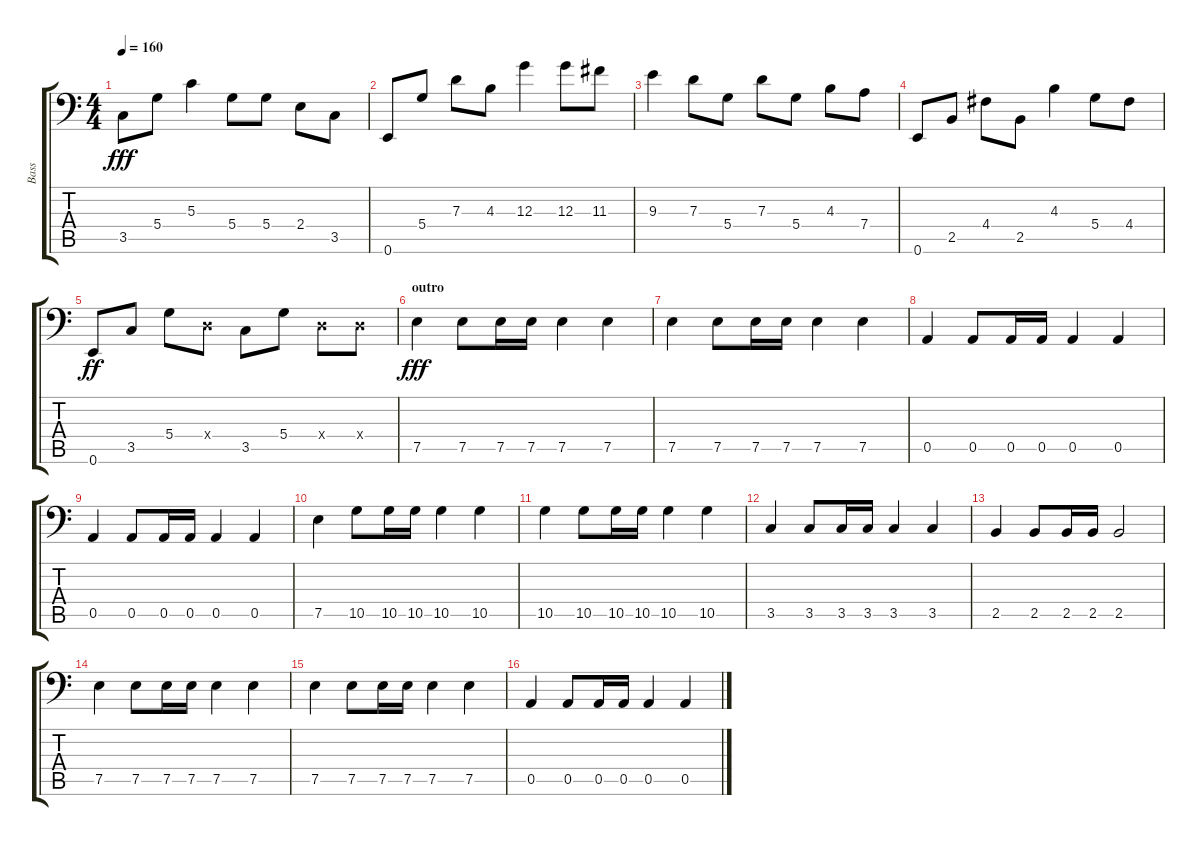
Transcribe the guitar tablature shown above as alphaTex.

\track ("Bass" "Bass") {instrument electricbassfinger}
\staff {score tabs}
\tuning (E3 B2 G2 D2 A1 E1) {hide}
\ts (4 4)
\tempo 160
\clef f4
\ks c
3.5.8{dy fff} 5.4.8 5.3.4 5.4.8 5.4.8 2.4.8 3.5.8 |
0.6.8 5.4.8 7.3.8 4.3.8 12.3.4 12.3.8 11.3.8 |
9.3.4 7.3.8 5.4.8 7.3.8 5.4.8 4.3.8 7.4.8 |
0.6.8 2.5.8 4.4.8 2.5.8 4.3.4 5.4.8 4.4.8 |
0.6.8{dy ff} 3.5.8 5.4.8 0.4{x}.8 3.5.8 5.4.8 0.4{x}.8 0.4{x}.8 |
\section ("" "outro")
7.5.4{dy fff} 7.5.8 7.5.16 7.5.16 7.5.4 7.5.4 |
7.5.4 7.5.8 7.5.16 7.5.16 7.5.4 7.5.4 |
0.5.4 0.5.8 0.5.16 0.5.16 0.5.4 0.5.4 |
0.5.4 0.5.8 0.5.16 0.5.16 0.5.4 0.5.4 |
7.5.4 10.5.8 10.5.16 10.5.16 10.5.4 10.5.4 |
10.5.4 10.5.8 10.5.16 10.5.16 10.5.4 10.5.4 |
3.5.4 3.5.8 3.5.16 3.5.16 3.5.4 3.5.4 |
2.5.4 2.5.8 2.5.16 2.5.16 2.5.2 |
7.5.4 7.5.8 7.5.16 7.5.16 7.5.4 7.5.4 |
7.5.4 7.5.8 7.5.16 7.5.16 7.5.4 7.5.4 |
0.5.4 0.5.8 0.5.16 0.5.16 0.5.4 0.5.4
